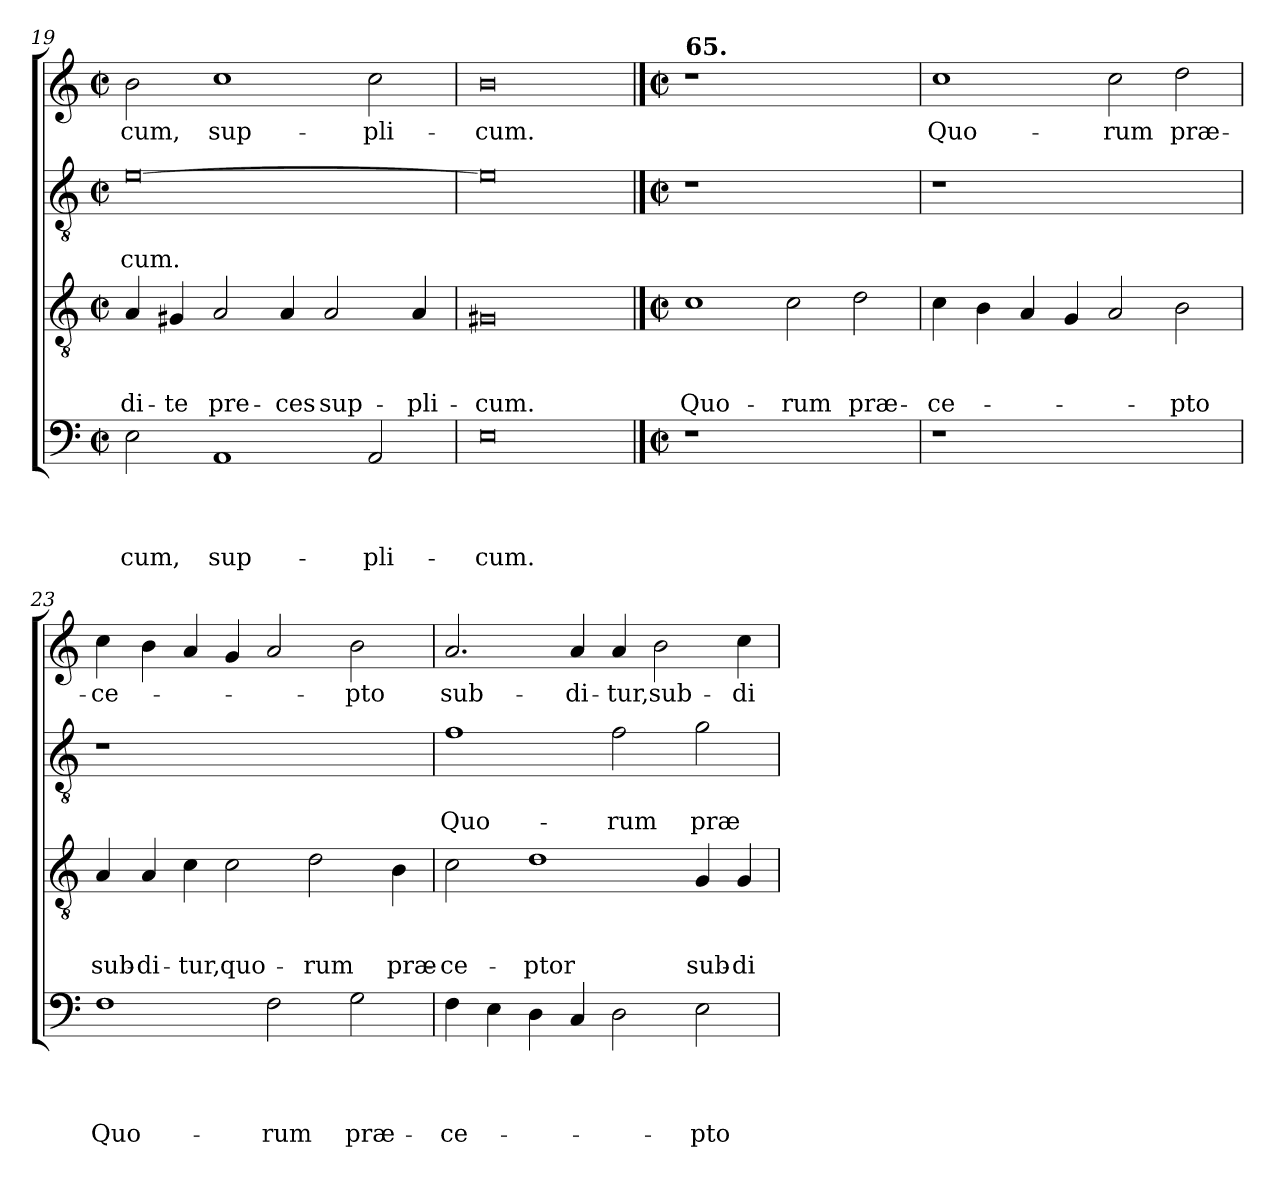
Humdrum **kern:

**kern	**text	**text	**text	**text	**kern	**text	**text	**text	**kern	**text	**text	**kern	**text
*part4	*part4	*part4	*part4	*part4	*part3	*part3	*part3	*part3	*part2	*part2	*part2	*part1	*part1
*staff4	*staff4	*staff4	*staff4	*staff4	*staff3	*staff3	*staff3	*staff3	*staff2	*staff2	*staff2	*staff1	*staff1
*clefF4	*	*	*	*	*clefGv2	*	*	*	*clefGv2	*	*	*clefG2	*
*k[]	*	*	*	*	*k[]	*	*	*	*k[]	*	*	*k[]	*
*C:	*	*	*	*	*C:	*	*	*	*C:	*	*	*C:	*
*M2/2	*	*	*	*	*M2/2	*	*	*	*M2/2	*	*	*M2/2	*
*met(c|)	*	*	*	*	*met(c|)	*	*	*	*met(c|)	*	*	*met(c|)	*
=19	=19	=19	=19	=19	=19	=19	=19	=19	=19	=19	=19	=19	=19
!	!	!	!	!LO:LY:b	!	!	!	!LO:LY:b	!	!	!LO:LY:b	!	!LO:LY:b
2E\	.	.	.	-cum,	4A/	.	.	-di-	[0e	.	-cum.	2b\	-cum,
!	!	!	!	!	!	!	!	!LO:LY:b	!	!	!	!	!
.	.	.	.	.	4G#X/	.	.	-te	.	.	.	.	.
!	!	!	!	!LO:LY:b	!	!	!	!LO:LY:b	!	!	!	!	!LO:LY:b
1AA	.	.	.	sup-	2A/	.	.	pre-	.	.	.	1cc	sup-
!	!	!	!	!	!	!	!	!LO:LY:b	!	!	!	!	!
.	.	.	.	.	4A/	.	.	-ces	.	.	.	.	.
!	!	!	!	!	!	!	!	!LO:LY:b	!	!	!	!	!
.	.	.	.	.	2A/	.	.	sup-	.	.	.	.	.
!	!	!	!	!LO:LY:b	!	!	!	!	!	!	!	!	!LO:LY:b
2AA/	.	.	.	-pli-	.	.	.	.	.	.	.	2cc\	-pli-
!	!	!	!	!	!	!	!	!LO:LY:b	!	!	!	!	!
.	.	.	.	.	4A/	.	.	-pli-	.	.	.	.	.
=20	=20	=20	=20	=20	=20	=20	=20	=20	=20	=20	=20	=20	=20
!	!	!	!	!LO:LY:b	!	!	!	!LO:LY:b	!	!	!	!	!LO:LY:b
0E	.	.	.	-cum.	0G#X	.	.	-cum.	0e]	.	.	0b	-cum.
!!LO:LB:g=z
==21	==21	==21	==21	==21	==21	==21	==21	==21	==21	==21	==21	==21	==21
*M2/2	*	*	*	*	*M2/2	*	*	*	*M2/2	*	*	*M2/2	*
*met(c|)	*	*	*	*	*met(c|)	*	*	*	*met(c|)	*	*	*met(c|)	*
!	!	!	!	!	!	!	!	!	!	!	!	!LO:TX:a:B:t=65.	!
!	!	!	!	!	!	!	!	!LO:LY:b	!	!	!	!	!
1r	.	.	.	.	1c	.	.	Quo-	1r	.	.	1r	.
!	!	!	!	!	!	!	!	!LO:LY:b	!	!	!	!	!
1ryy	.	.	.	.	2c\	.	.	-rum	1ryy	.	.	1ryy	.
!	!	!	!	!	!	!	!	!LO:LY:b	!	!	!	!	!
.	.	.	.	.	2d\	.	.	præ-	.	.	.	.	.
=22	=22	=22	=22	=22	=22	=22	=22	=22	=22	=22	=22	=22	=22
!	!	!	!	!	!	!	!	!LO:LY:b	!	!	!	!	!LO:LY:b
1r	.	.	.	.	4c\	.	.	-ce-	1r	.	.	1cc	Quo-
.	.	.	.	.	4B\	.	.	.	.	.	.	.	.
.	.	.	.	.	4A/	.	.	.	.	.	.	.	.
.	.	.	.	.	4G/	.	.	.	.	.	.	.	.
!	!	!	!	!	!	!	!	!	!	!	!	!	!LO:LY:b
1ryy	.	.	.	.	2A/	.	.	.	1ryy	.	.	2cc\	-rum
!	!	!	!	!	!	!	!	!LO:LY:b	!	!	!	!	!LO:LY:b
.	.	.	.	.	2B\	.	.	-pto	.	.	.	2dd\	præ-
=23	=23	=23	=23	=23	=23	=23	=23	=23	=23	=23	=23	=23	=23
!	!	!	!	!LO:LY:b	!	!	!	!LO:LY:b	!	!	!	!	!LO:LY:b
1F	.	.	.	Quo-	4A/	.	.	sub-	1r	.	.	4cc\	-ce-
!	!	!	!	!	!	!	!	!LO:LY:b	!	!	!	!	!
.	.	.	.	.	4A/	.	.	-di-	.	.	.	4b\	.
!	!	!	!	!	!	!	!	!LO:LY:b	!	!	!	!	!
.	.	.	.	.	4c\	.	.	-tur,	.	.	.	4a/	.
!	!	!	!	!	!	!	!	!LO:LY:b	!	!	!	!	!
.	.	.	.	.	2c\	.	.	quo-	.	.	.	4g/	.
!	!	!	!	!LO:LY:b	!	!	!	!	!	!	!	!	!
2F\	.	.	.	-rum	.	.	.	.	1ryy	.	.	2a/	.
!	!	!	!	!	!	!	!	!LO:LY:b	!	!	!	!	!
.	.	.	.	.	2d\	.	.	-rum	.	.	.	.	.
!	!	!	!	!LO:LY:b	!	!	!	!	!	!	!	!	!LO:LY:b
2G\	.	.	.	præ-	.	.	.	.	.	.	.	2b\	-pto
!	!	!	!	!	!	!	!	!LO:LY:b	!	!	!	!	!
.	.	.	.	.	4B\	.	.	præ-	.	.	.	.	.
=24	=24	=24	=24	=24	=24	=24	=24	=24	=24	=24	=24	=24	=24
!	!	!	!	!LO:LY:b	!	!	!	!LO:LY:b	!	!	!LO:LY:b	!	!LO:LY:b
4F\	.	.	.	-ce-	2c\	.	.	-ce-	1f	.	Quo-	2.a/	sub-
4E\	.	.	.	.	.	.	.	.	.	.	.	.	.
!	!	!	!	!	!	!	!	!LO:LY:b	!	!	!	!	!
4D\	.	.	.	.	1d	.	.	-ptor	.	.	.	.	.
!	!	!	!	!	!	!	!	!	!	!	!	!	!LO:LY:b
4C/	.	.	.	.	.	.	.	.	.	.	.	4a/	-di-
!	!	!	!	!	!	!	!	!	!	!	!LO:LY:b	!	!LO:LY:b
2D\	.	.	.	.	.	.	.	.	2f\	.	-rum	4a/	-tur,
!	!	!	!	!	!	!	!	!	!	!	!	!	!LO:LY:b
.	.	.	.	.	.	.	.	.	.	.	.	2b\	sub-
!	!	!	!	!LO:LY:b	!	!	!	!LO:LY:b	!	!	!LO:LY:b	!	!
2E\	.	.	.	-pto	4G/	.	.	sub-	2g\	.	præ-	.	.
!	!	!	!	!	!	!	!	!LO:LY:b	!	!	!	!	!LO:LY:b
.	.	.	.	.	4G/	.	.	-di-	.	.	.	4cc\	-di-
=	=	=	=	=	=	=	=	=	=	=	=	=	=
*-	*-	*-	*-	*-	*-	*-	*-	*-	*-	*-	*-	*-	*-
